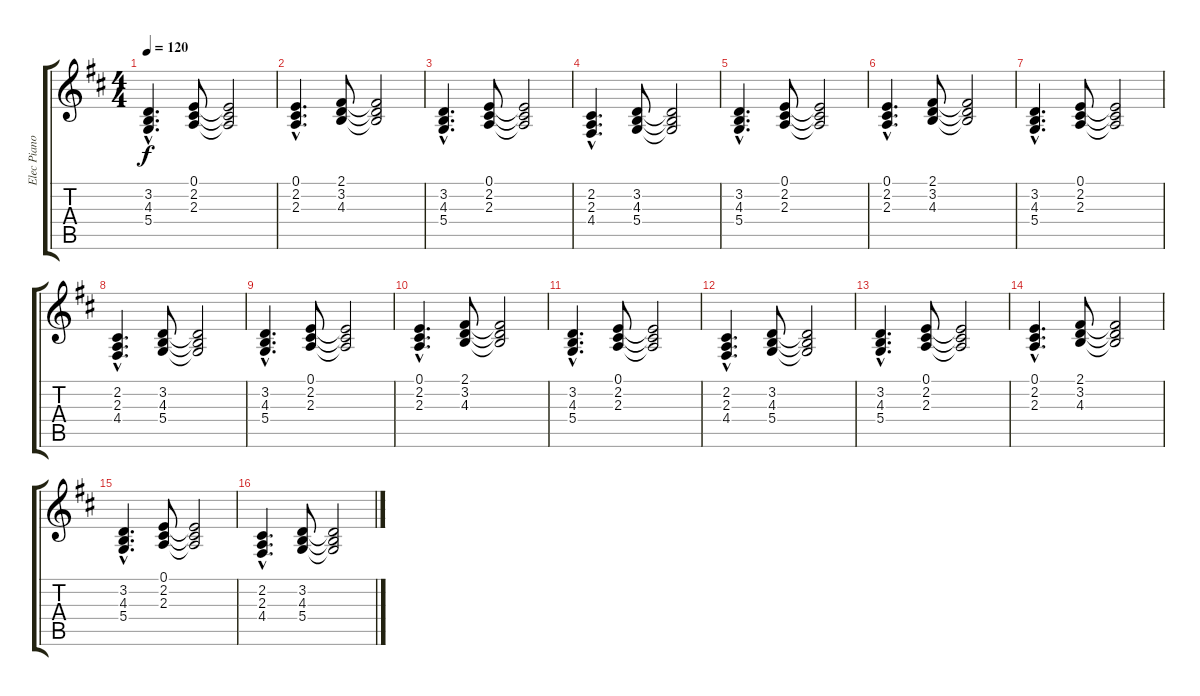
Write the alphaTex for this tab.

\track ("Elec Piano" "Elec Piano") {instrument electricgrandpiano}
\staff {score tabs}
\tuning (E4 B3 G3 D3 A2 E2) {hide}
\ts (4 4)
\tempo 120
\clef g2
\ks d
(3.2{hac} 4.3{hac} 5.4{hac}).4{d dy f} (0.1 2.2 2.3).8 (0.1{t} 2.2{t} 2.3{t}).2 |
(0.1{hac} 2.2{hac} 2.3{hac}).4{d} (2.1 3.2 4.3).8 (2.1{t} 3.2{t} 4.3{t}).2 |
(3.2{hac} 4.3{hac} 5.4{hac}).4{d} (0.1 2.2 2.3).8 (0.1{t} 2.2{t} 2.3{t}).2 |
(2.2{hac} 2.3{hac} 4.4{hac}).4{d} (3.2 4.3 5.4).8 (3.2{t} 4.3{t} 5.4{t}).2 |
(3.2{hac} 4.3{hac} 5.4{hac}).4{d} (0.1 2.2 2.3).8 (0.1{t} 2.2{t} 2.3{t}).2 |
(0.1{hac} 2.2{hac} 2.3{hac}).4{d} (2.1 3.2 4.3).8 (2.1{t} 3.2{t} 4.3{t}).2 |
(3.2{hac} 4.3{hac} 5.4{hac}).4{d} (0.1 2.2 2.3).8 (0.1{t} 2.2{t} 2.3{t}).2 |
(2.2{hac} 2.3{hac} 4.4{hac}).4{d} (3.2 4.3 5.4).8 (3.2{t} 4.3{t} 5.4{t}).2 |
(3.2{hac} 4.3{hac} 5.4{hac}).4{d} (0.1 2.2 2.3).8 (0.1{t} 2.2{t} 2.3{t}).2 |
(0.1{hac} 2.2{hac} 2.3{hac}).4{d} (2.1 3.2 4.3).8 (2.1{t} 3.2{t} 4.3{t}).2 |
(3.2{hac} 4.3{hac} 5.4{hac}).4{d} (0.1 2.2 2.3).8 (0.1{t} 2.2{t} 2.3{t}).2 |
(2.2{hac} 2.3{hac} 4.4{hac}).4{d} (3.2 4.3 5.4).8 (3.2{t} 4.3{t} 5.4{t}).2 |
(3.2{hac} 4.3{hac} 5.4{hac}).4{d} (0.1 2.2 2.3).8 (0.1{t} 2.2{t} 2.3{t}).2 |
(0.1{hac} 2.2{hac} 2.3{hac}).4{d} (2.1 3.2 4.3).8 (2.1{t} 3.2{t} 4.3{t}).2 |
(3.2{hac} 4.3{hac} 5.4{hac}).4{d} (0.1 2.2 2.3).8 (0.1{t} 2.2{t} 2.3{t}).2 |
(2.2{hac} 2.3{hac} 4.4{hac}).4{d} (3.2 4.3 5.4).8 (3.2{t} 4.3{t} 5.4{t}).2
